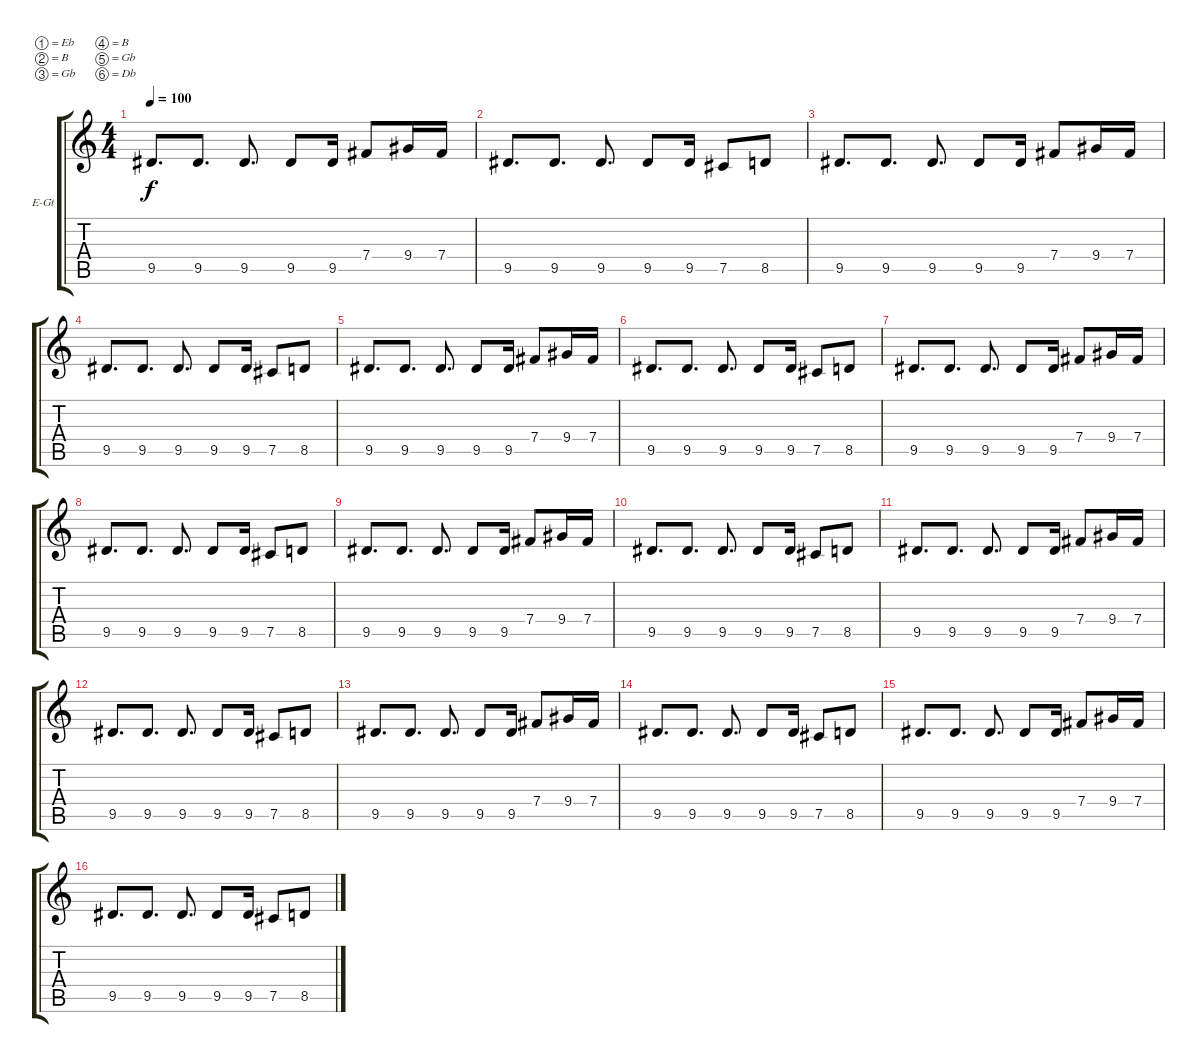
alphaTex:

\bracketExtendMode groupsimilarinstruments
\firstSystemTrackNameOrientation horizontal
\otherSystemsTrackNameOrientation horizontal
\track ("Electric Guitar" "E-Gt") {instrument electricguitarclean}
\staff {score tabs}
\tuning (Eb4 B3 Gb3 B2 Gb2 Db2)
\ts (4 4)
\beaming (8 2 2 2 2)
\tempo 100
\clef g2
\scale
0.485477
\ks c
9.5.8{d dy f instrument electricguitarclean} 9.5.8{d} 9.5.8{d} 9.5.8 9.5.16 7.4.8 9.4.16 7.4.16 |
\scale
0.257261 9.5.8{d} 9.5.8{d} 9.5.8{d} 9.5.8 9.5.16 7.5.8 8.5.8 |
\scale
0.257261 9.5.8{d} 9.5.8{d} 9.5.8{d} 9.5.8 9.5.16 7.4.8 9.4.16 7.4.16 |
\scale
0.333333 9.5.8{d} 9.5.8{d} 9.5.8{d} 9.5.8 9.5.16 7.5.8 8.5.8 |
\scale
0.333333 9.5.8{d} 9.5.8{d} 9.5.8{d} 9.5.8 9.5.16 7.4.8 9.4.16 7.4.16 |
\scale
0.333333 9.5.8{d} 9.5.8{d} 9.5.8{d} 9.5.8 9.5.16 7.5.8 8.5.8 |
\scale
0.333333 9.5.8{d} 9.5.8{d} 9.5.8{d} 9.5.8 9.5.16 7.4.8 9.4.16 7.4.16 |
\scale
0.333333 9.5.8{d} 9.5.8{d} 9.5.8{d} 9.5.8 9.5.16 7.5.8 8.5.8 |
\scale
0.333333 9.5.8{d} 9.5.8{d} 9.5.8{d} 9.5.8 9.5.16 7.4.8 9.4.16 7.4.16 |
\scale
0.333333 9.5.8{d} 9.5.8{d} 9.5.8{d} 9.5.8 9.5.16 7.5.8 8.5.8 |
\scale
0.333333 9.5.8{d} 9.5.8{d} 9.5.8{d} 9.5.8 9.5.16 7.4.8 9.4.16 7.4.16 |
\scale
0.333333 9.5.8{d} 9.5.8{d} 9.5.8{d} 9.5.8 9.5.16 7.5.8 8.5.8 |
\scale
0.333333 9.5.8{d} 9.5.8{d} 9.5.8{d} 9.5.8 9.5.16 7.4.8 9.4.16 7.4.16 |
\scale
0.333333 9.5.8{d} 9.5.8{d} 9.5.8{d} 9.5.8 9.5.16 7.5.8 8.5.8 |
\scale
0.333333 9.5.8{d} 9.5.8{d} 9.5.8{d} 9.5.8 9.5.16 7.4.8 9.4.16 7.4.16 |
\scale
0.333333 9.5.8{d} 9.5.8{d} 9.5.8{d} 9.5.8 9.5.16 7.5.8 8.5.8
